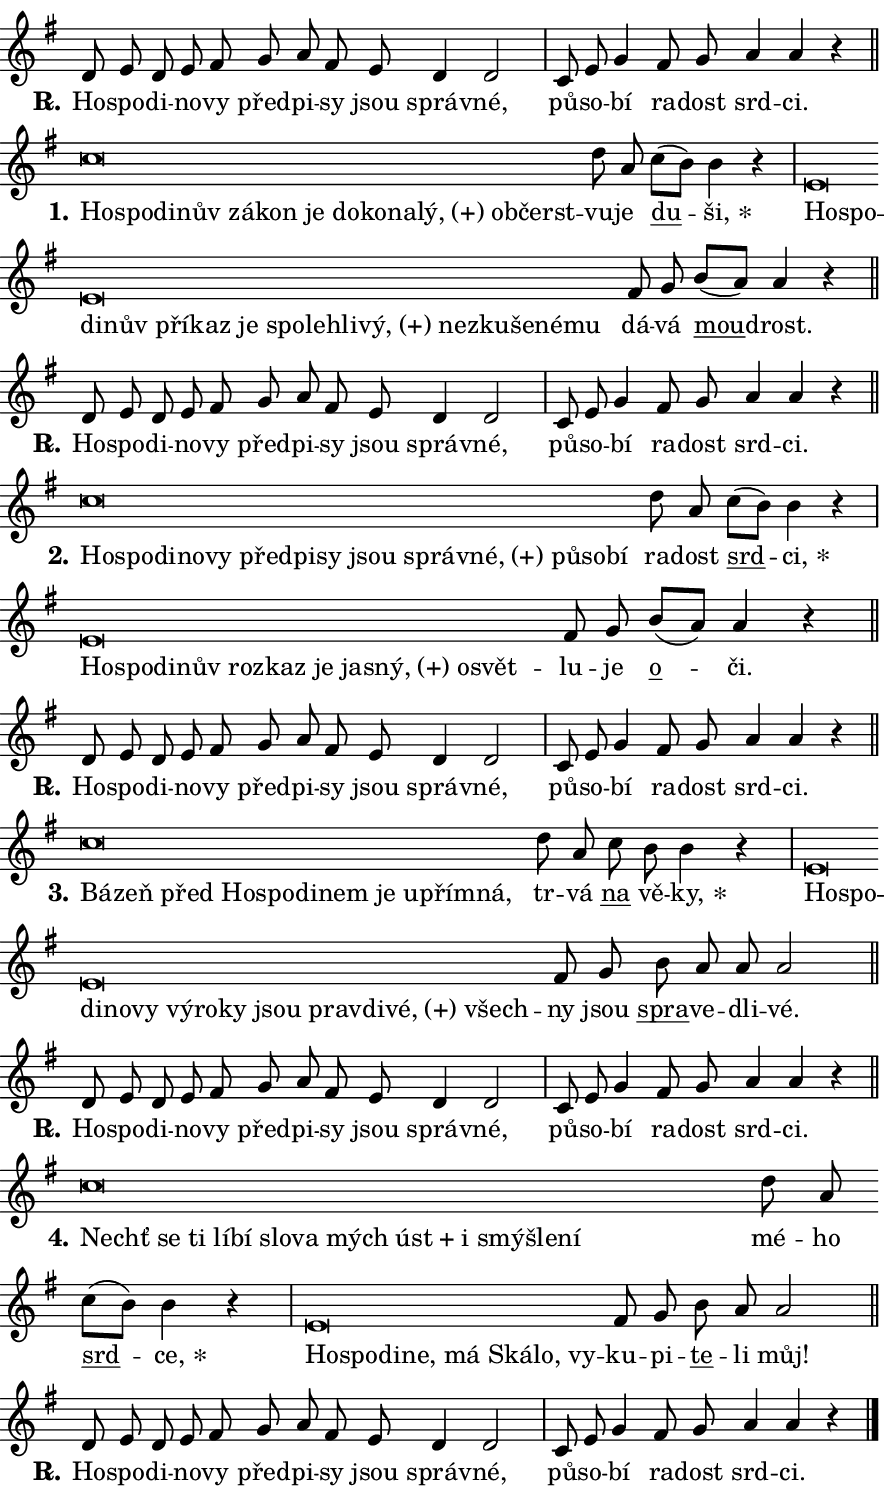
\version "2.24.0"
\header { tagline = "" }
\paper {
  indent = 0\cm
  top-margin = 0\cm
  right-margin = 0.13\cm % to fit lyric hyphens
  bottom-margin = 0\cm
  left-margin = 0\cm
  paper-width = 15\cm
  page-breaking = #ly:one-page-breaking
  system-system-spacing.basic-distance = #11
  score-system-spacing.basic-distance = #11
  ragged-last = ##f
}


%% Author: Thomas Morley
%% https://lists.gnu.org/archive/html/lilypond-user/2020-05/msg00002.html
#(define (line-position grob)
"Returns position of @var[grob} in current system:
   @code{'start}, if at first time-step
   @code{'end}, if at last time-step
   @code{'middle} otherwise
"
  (let* ((col (ly:item-get-column grob))
         (ln (ly:grob-object col 'left-neighbor))
         (rn (ly:grob-object col 'right-neighbor))
         (col-to-check-left (if (ly:grob? ln) ln col))
         (col-to-check-right (if (ly:grob? rn) rn col))
         (break-dir-left
           (and
             (ly:grob-property col-to-check-left 'non-musical #f)
             (ly:item-break-dir col-to-check-left)))
         (break-dir-right
           (and
             (ly:grob-property col-to-check-right 'non-musical #f)
             (ly:item-break-dir col-to-check-right))))
        (cond ((eqv? 1 break-dir-left) 'start)
              ((eqv? -1 break-dir-right) 'end)
              (else 'middle))))

#(define (tranparent-at-line-position vctor)
  (lambda (grob)
  "Relying on @code{line-position} select the relevant enry from @var{vctor}.
Used to determine transparency,"
    (case (line-position grob)
      ((end) (not (vector-ref vctor 0)))
      ((middle) (not (vector-ref vctor 1)))
      ((start) (not (vector-ref vctor 2))))))

noteHeadBreakVisibility =
#(define-music-function (break-visibility)(vector?)
"Makes @code{NoteHead}s transparent relying on @var{break-visibility}"
#{
  \override NoteHead.transparent =
    #(tranparent-at-line-position break-visibility)
#})

#(define delete-ledgers-for-transparent-note-heads
  (lambda (grob)
    "Reads whether a @code{NoteHead} is transparent.
If so this @code{NoteHead} is removed from @code{'note-heads} from
@var{grob}, which is supposed to be @code{LedgerLineSpanner}.
As a result ledgers are not printed for this @code{NoteHead}"
    (let* ((nhds-array (ly:grob-object grob 'note-heads))
           (nhds-list
             (if (ly:grob-array? nhds-array)
                 (ly:grob-array->list nhds-array)
                 '()))
           ;; Relies on the transparent-property being done before
           ;; Staff.LedgerLineSpanner.after-line-breaking is executed.
           ;; This is fragile ...
           (to-keep
             (remove
               (lambda (nhd)
                 (ly:grob-property nhd 'transparent #f))
               nhds-list)))
      ;; TODO find a better method to iterate over grob-arrays, similiar
      ;; to filter/remove etc for lists
      ;; For now rebuilt from scratch
      (set! (ly:grob-object grob 'note-heads)  '())
      (for-each
        (lambda (nhd)
          (ly:pointer-group-interface::add-grob grob 'note-heads nhd))
        to-keep))))

squashNotes = {
  \override NoteHead.X-extent = #'(-0.2 . 0.2)
  \override NoteHead.Y-extent = #'(-0.75 . 0)
  \override NoteHead.stencil =
    #(lambda (grob)
       (let ((pos (ly:grob-property grob 'staff-position)))
         (begin
           (if (< pos -7) (display "ERROR: Lower brevis then expected\n") (display ""))
           (if (<= pos -6) ly:text-interface::print ly:note-head::print))))
}
unSquashNotes = {
  \revert NoteHead.X-extent
  \revert NoteHead.Y-extent
  \revert NoteHead.stencil
}

hideNotes = \noteHeadBreakVisibility #begin-of-line-visible
unHideNotes = \noteHeadBreakVisibility #all-visible

% work-around for resetting accidentals
% https://lilypond.org/doc/v2.23/Documentation/notation/displaying-rhythms#unmetered-music
cadenzaMeasure = {
  \cadenzaOff
  \partial 1024 s1024
  \cadenzaOn
}

#(define-markup-command (accent layout props text) (markup?)
  "Underline accented syllable"
  (interpret-markup layout props
    #{\markup \override #'(offset . 4.3) \underline { #text }#}))

responsum = \markup \concat {
  "R" \hspace #-1.05 \path #0.1 #'((moveto 0 0.07) (lineto 0.9 0.8)) \hspace #0.05 "."
}

spaceSize = #0.6828661417322834 % exact space size for TeX Gyre Schola

\layout {
  \context {
    \Staff
    \remove "Time_signature_engraver"
    \override LedgerLineSpanner.after-line-breaking = #delete-ledgers-for-transparent-note-heads
  }
  \context {
    \Lyrics {
      \override LyricSpace.minimum-distance = \spaceSize
      \override LyricText.font-name = #"TeX Gyre Schola"
      \override LyricText.font-size = 1
      \override StanzaNumber.font-name = #"TeX Gyre Schola Bold"
      \override StanzaNumber.font-size = 1
    }
  }
  \context {
    \Score 
    \override NoteHead.text =
      #(lambda (grob) 
        (let ((pos (ly:grob-property grob 'staff-position)))
          #{\markup {
            \combine
              \halign #-0.55 \raise #(if (= pos -6) 0 0.5) \override #'(thickness . 2) \draw-line #'(3.2 . 0)
              \musicglyph "noteheads.sM1"
          }#}))
  }
}

% magnetic-lyrics.ily
%
%   written by
%     Jean Abou Samra <jean@abou-samra.fr>
%     Werner Lemberg <wl@gnu.org>
%
%   adapted by
%     Jiri Hon <jiri.hon@gmail.com>
%
% Version 2022-Apr-15

% https://www.mail-archive.com/lilypond-user@gnu.org/msg149350.html

#(define (Left_hyphen_pointer_engraver context)
   "Collect syllable-hyphen-syllable occurrences in lyrics and store
them in properties.  This engraver only looks to the left.  For
example, if the lyrics input is @code{foo -- bar}, it does the
following.

@itemize @bullet
@item
Set the @code{text} property of the @code{LyricHyphen} grob between
@q{foo} and @q{bar} to @code{foo}.

@item
Set the @code{left-hyphen} property of the @code{LyricText} grob with
text @q{foo} to the @code{LyricHyphen} grob between @q{foo} and
@q{bar}.
@end itemize

Use this auxiliary engraver in combination with the
@code{lyric-@/text::@/apply-@/magnetic-@/offset!} hook."
   (let ((hyphen #f)
         (text #f))
     (make-engraver
      (acknowledgers
       ((lyric-syllable-interface engraver grob source-engraver)
        (set! text grob)))
      (end-acknowledgers
       ((lyric-hyphen-interface engraver grob source-engraver)
        ;(when (not (grob::has-interface grob 'lyric-space-interface))
          (set! hyphen grob)));)
      ((stop-translation-timestep engraver)
       (when (and text hyphen)
         (ly:grob-set-object! text 'left-hyphen hyphen))
       (set! text #f)
       (set! hyphen #f)))))

#(define (lyric-text::apply-magnetic-offset! grob)
   "If the space between two syllables is less than the value in
property @code{LyricText@/.details@/.squash-threshold}, move the right
syllable to the left so that it gets concatenated with the left
syllable.

Use this function as a hook for
@code{LyricText@/.after-@/line-@/breaking} if the
@code{Left_@/hyphen_@/pointer_@/engraver} is active."
   (let ((hyphen (ly:grob-object grob 'left-hyphen #f)))
     (when hyphen
       (let ((left-text (ly:spanner-bound hyphen LEFT)))
         (when (grob::has-interface left-text 'lyric-syllable-interface)
           (let* ((common (ly:grob-common-refpoint grob left-text X))
                  (this-x-ext (ly:grob-extent grob common X))
                  (left-x-ext
                   (begin
                     ;; Trigger magnetism for left-text.
                     (ly:grob-property left-text 'after-line-breaking)
                     (ly:grob-extent left-text common X)))
                  ;; `delta` is the gap width between two syllables.
                  (delta (- (interval-start this-x-ext)
                            (interval-end left-x-ext)))
                  (details (ly:grob-property grob 'details))
                  (threshold (assoc-get 'squash-threshold details 0.2)))
             (when (< delta threshold)
               (let* (;; We have to manipulate the input text so that
                      ;; ligatures crossing syllable boundaries are not
                      ;; disabled.  For languages based on the Latin
                      ;; script this is essentially a beautification.
                      ;; However, for non-Western scripts it can be a
                      ;; necessity.
                      (lt (ly:grob-property left-text 'text))
                      (rt (ly:grob-property grob 'text))
                      (is-space (grob::has-interface hyphen 'lyric-space-interface))
                      (space (if is-space " " ""))
                      (extra-delta (if is-space spaceSize 0))
                      ;; Append new syllable.
                      (ltrt-space (if (and (string? lt) (string? rt))
                                (string-append lt space rt)
                                (make-concat-markup (list lt space rt))))
                      ;; Right-align `ltrt` to the right side.
                      (ltrt-space-markup (grob-interpret-markup
                               grob
                               (make-translate-markup
                                (cons (interval-length this-x-ext) 0)
                                (make-right-align-markup ltrt-space)))))
                 (begin
                   ;; Don't print `left-text`.
                   (ly:grob-set-property! left-text 'stencil #f)
                   ;; Set text and stencil (which holds all collected
                   ;; syllables so far) and shift it to the left.
                   (ly:grob-set-property! grob 'text ltrt-space)
                   (ly:grob-set-property! grob 'stencil ltrt-space-markup)
                   (ly:grob-translate-axis! grob (- (- delta extra-delta)) X))))))))))


#(define (lyric-hyphen::displace-bounds-first grob)
   ;; Make very sure this callback isn't triggered too early.
   (let ((left (ly:spanner-bound grob LEFT))
         (right (ly:spanner-bound grob RIGHT)))
     (ly:grob-property left 'after-line-breaking)
     (ly:grob-property right 'after-line-breaking)
     (ly:lyric-hyphen::print grob)))

squashThreshold = #0.4

\layout {
  \context {
    \Lyrics
    \consists #Left_hyphen_pointer_engraver
    \override LyricText.after-line-breaking =
      #lyric-text::apply-magnetic-offset!
    \override LyricHyphen.stencil = #lyric-hyphen::displace-bounds-first
    \override LyricText.details.squash-threshold = \squashThreshold
    \override LyricHyphen.minimum-distance = 0
    \override LyricHyphen.minimum-length = \squashThreshold
  }
}

squashText = \override LyricText.details.squash-threshold = 9999
unSquashText = \override LyricText.details.squash-threshold = \squashThreshold

leftText = \override LyricText.self-alignment-X = #LEFT
unLeftText = \revert LyricText.self-alignment-X

starOffset = #(lambda (grob) 
                (let ((x_offset (ly:self-alignment-interface::aligned-on-x-parent grob)))
                  (if (= x_offset 0) 0 (+ x_offset 1.2))))

star = #(define-music-function (syllable)(string?)
"Append star separator at the end of a syllable"
#{
  \once \override LyricText.X-offset = #starOffset
  \lyricmode { \markup {
    #syllable
    \override #'((font-name . "TeX Gyre Schola Bold")) \hspace #0.2 \lower #0.65 \larger "*"
  } }
#})

starAccent = #(define-music-function (syllable)(string?)
"Append star separator at the end of a syllable and make accent"
#{
  \once \override LyricText.X-offset = #starOffset
  \lyricmode { \markup {
    \accent #syllable
    \override #'((font-name . "TeX Gyre Schola Bold")) \hspace #0.2 \lower #0.65 \larger "*"
  } }
#})

breath = #(define-music-function (syllable)(string?)
"Append breathing indicator at the end of a syllable"
#{
  \lyricmode { \markup { #syllable "+" } }
#})

optionalBreath = #(define-music-function (syllable)(string?)
"Append optional breathing indicator at the end of a syllable"
#{
  \lyricmode { \markup { #syllable "(+)" } }
#})


\score {
    <<
        \new Voice = "melody" { \cadenzaOn \key g \major \relative { d'8 e d e fis \bar "" g a fis e \bar "" d4 d2 \cadenzaMeasure \bar "|" c8 e g4 \bar "" fis8 g a4 a r \cadenzaMeasure \bar "||" \break } }
        \new Lyrics \lyricsto "melody" { \lyricmode { \set stanza = \responsum
Ho -- spo -- di -- no -- vy před -- pi -- sy jsou správ -- né, pů -- so -- bí ra -- dost srd -- ci. } }
    >>
    \layout {}
}

\score {
    <<
        \new Voice = "melody" { \cadenzaOn \key g \major \relative { \squashNotes c''\breve*1/16 \hideNotes \breve*1/16 \bar "" \breve*1/16 \bar "" \breve*1/16 \bar "" \breve*1/16 \bar "" \breve*1/16 \bar "" \breve*1/16 \bar "" \breve*1/16 \bar "" \breve*1/16 \bar "" \breve*1/16 \bar "" \breve*1/16 \bar "" \breve*1/16 \breve*1/16 \bar "" \unHideNotes \unSquashNotes d8 a \bar "" c[( b)] b4 r \cadenzaMeasure \bar "|" \squashNotes e,\breve*1/16 \hideNotes \breve*1/16 \bar "" \breve*1/16 \bar "" \breve*1/16 \bar "" \breve*1/16 \bar "" \breve*1/16 \bar "" \breve*1/16 \bar "" \breve*1/16 \bar "" \breve*1/16 \bar "" \breve*1/16 \bar "" \breve*1/16 \bar "" \breve*1/16 \bar "" \breve*1/16 \bar "" \breve*1/16 \bar "" \breve*1/16 \breve*1/16 \bar "" \unHideNotes \unSquashNotes fis8 g \bar "" b[( a)] a4 r \cadenzaMeasure \bar "||" \break } }
        \new Lyrics \lyricsto "melody" { \lyricmode { \set stanza = "1."
\leftText Ho -- \squashText spo -- di -- nův zá -- kon je do -- ko -- na -- \optionalBreath lý, ob -- čerst -- \unLeftText \unSquashText vu -- je \markup \accent du -- \star ši, \leftText Ho -- \squashText spo -- di -- nův pří -- kaz je spo -- leh -- li -- \optionalBreath vý, ne -- zku -- še -- né -- mu \unLeftText \unSquashText dá -- vá \markup \accent mou -- drost. } }
    >>
    \layout {}
}

\score {
    <<
        \new Voice = "melody" { \cadenzaOn \key g \major \relative { d'8 e d e fis \bar "" g a fis e \bar "" d4 d2 \cadenzaMeasure \bar "|" c8 e g4 \bar "" fis8 g a4 a r \cadenzaMeasure \bar "||" \break } }
        \new Lyrics \lyricsto "melody" { \lyricmode { \set stanza = \responsum
Ho -- spo -- di -- no -- vy před -- pi -- sy jsou správ -- né, pů -- so -- bí ra -- dost srd -- ci. } }
    >>
    \layout {}
}

\score {
    <<
        \new Voice = "melody" { \cadenzaOn \key g \major \relative { \squashNotes c''\breve*1/16 \hideNotes \breve*1/16 \bar "" \breve*1/16 \bar "" \breve*1/16 \bar "" \breve*1/16 \bar "" \breve*1/16 \bar "" \breve*1/16 \bar "" \breve*1/16 \bar "" \breve*1/16 \bar "" \breve*1/16 \bar "" \breve*1/16 \bar "" \breve*1/16 \bar "" \breve*1/16 \breve*1/16 \bar "" \unHideNotes \unSquashNotes d8 a \bar "" c[( b)] b4 r \cadenzaMeasure \bar "|" \squashNotes e,\breve*1/16 \hideNotes \breve*1/16 \bar "" \breve*1/16 \bar "" \breve*1/16 \bar "" \breve*1/16 \bar "" \breve*1/16 \bar "" \breve*1/16 \bar "" \breve*1/16 \bar "" \breve*1/16 \bar "" \breve*1/16 \breve*1/16 \bar "" \unHideNotes \unSquashNotes fis8 g \bar "" b[( a)] a4 r \cadenzaMeasure \bar "||" \break } }
        \new Lyrics \lyricsto "melody" { \lyricmode { \set stanza = "2."
\leftText Ho -- \squashText spo -- di -- no -- vy před -- pi -- sy jsou správ -- \optionalBreath né, pů -- so -- bí \unLeftText \unSquashText ra -- dost \markup \accent srd -- \star ci, \leftText Ho -- \squashText spo -- di -- nův roz -- kaz je ja -- \optionalBreath sný, o -- svět -- \unLeftText \unSquashText lu -- je \markup \accent o -- či. } }
    >>
    \layout {}
}

\score {
    <<
        \new Voice = "melody" { \cadenzaOn \key g \major \relative { d'8 e d e fis \bar "" g a fis e \bar "" d4 d2 \cadenzaMeasure \bar "|" c8 e g4 \bar "" fis8 g a4 a r \cadenzaMeasure \bar "||" \break } }
        \new Lyrics \lyricsto "melody" { \lyricmode { \set stanza = \responsum
Ho -- spo -- di -- no -- vy před -- pi -- sy jsou správ -- né, pů -- so -- bí ra -- dost srd -- ci. } }
    >>
    \layout {}
}

\score {
    <<
        \new Voice = "melody" { \cadenzaOn \key g \major \relative { \squashNotes c''\breve*1/16 \hideNotes \breve*1/16 \bar "" \breve*1/16 \bar "" \breve*1/16 \bar "" \breve*1/16 \bar "" \breve*1/16 \bar "" \breve*1/16 \bar "" \breve*1/16 \bar "" \breve*1/16 \bar "" \breve*1/16 \breve*1/16 \bar "" \unHideNotes \unSquashNotes d8 a \bar "" c b b4 r \cadenzaMeasure \bar "|" \squashNotes e,\breve*1/16 \hideNotes \breve*1/16 \bar "" \breve*1/16 \bar "" \breve*1/16 \bar "" \breve*1/16 \bar "" \breve*1/16 \bar "" \breve*1/16 \bar "" \breve*1/16 \bar "" \breve*1/16 \bar "" \breve*1/16 \bar "" \breve*1/16 \bar "" \breve*1/16 \breve*1/16 \bar "" \unHideNotes \unSquashNotes fis8 g \bar "" b a a a2 \cadenzaMeasure \bar "||" \break } }
        \new Lyrics \lyricsto "melody" { \lyricmode { \set stanza = "3."
\leftText Bá -- \squashText zeň před Ho -- spo -- di -- nem je u -- přím -- ná, \unLeftText \unSquashText tr -- vá \markup \accent na vě -- \star ky, \leftText Ho -- \squashText spo -- di -- no -- vy vý -- ro -- ky jsou prav -- di -- \optionalBreath vé, všech -- \unLeftText \unSquashText ny jsou \markup \accent spra -- ve -- dli -- vé. } }
    >>
    \layout {}
}

\score {
    <<
        \new Voice = "melody" { \cadenzaOn \key g \major \relative { d'8 e d e fis \bar "" g a fis e \bar "" d4 d2 \cadenzaMeasure \bar "|" c8 e g4 \bar "" fis8 g a4 a r \cadenzaMeasure \bar "||" \break } }
        \new Lyrics \lyricsto "melody" { \lyricmode { \set stanza = \responsum
Ho -- spo -- di -- no -- vy před -- pi -- sy jsou správ -- né, pů -- so -- bí ra -- dost srd -- ci. } }
    >>
    \layout {}
}

\score {
    <<
        \new Voice = "melody" { \cadenzaOn \key g \major \relative { \squashNotes c''\breve*1/16 \hideNotes \breve*1/16 \bar "" \breve*1/16 \bar "" \breve*1/16 \bar "" \breve*1/16 \bar "" \breve*1/16 \bar "" \breve*1/16 \bar "" \breve*1/16 \bar "" \breve*1/16 \bar "" \breve*1/16 \bar "" \breve*1/16 \bar "" \breve*1/16 \breve*1/16 \bar "" \unHideNotes \unSquashNotes d8 a \bar "" c[( b)] b4 r \cadenzaMeasure \bar "|" \squashNotes e,\breve*1/16 \hideNotes \breve*1/16 \bar "" \breve*1/16 \bar "" \breve*1/16 \bar "" \breve*1/16 \bar "" \breve*1/16 \bar "" \breve*1/16 \breve*1/16 \bar "" \unHideNotes \unSquashNotes fis8 g \bar "" b a a2 \cadenzaMeasure \bar "||" \break } }
        \new Lyrics \lyricsto "melody" { \lyricmode { \set stanza = "4."
\leftText Nechť \squashText se ti lí -- bí slo -- va mých \breath "úst" i smý -- šle -- ní \unLeftText \unSquashText mé -- ho \markup \accent srd -- \star ce, \leftText Ho -- \squashText spo -- di -- ne, má Ská -- lo, vy -- \unLeftText \unSquashText ku -- pi -- \markup \accent te -- li můj! } }
    >>
    \layout {}
}

\score {
    <<
        \new Voice = "melody" { \cadenzaOn \key g \major \relative { d'8 e d e fis \bar "" g a fis e \bar "" d4 d2 \cadenzaMeasure \bar "|" c8 e g4 \bar "" fis8 g a4 a r \cadenzaMeasure \bar "||" \break } \bar "|." }
        \new Lyrics \lyricsto "melody" { \lyricmode { \set stanza = \responsum
Ho -- spo -- di -- no -- vy před -- pi -- sy jsou správ -- né, pů -- so -- bí ra -- dost srd -- ci. } }
    >>
    \layout {}
}
